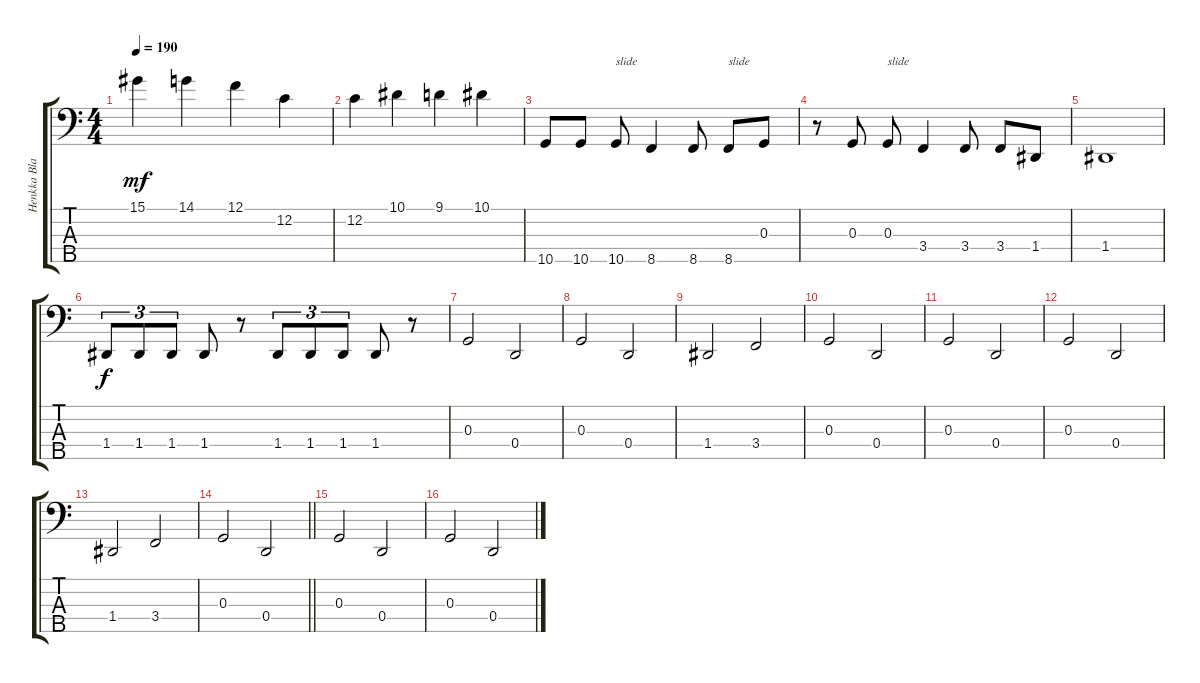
\track ("Henkka Blacksmith" "Henkka Bla") {instrument electricbasspick}
\staff {score tabs}
\tuning (F2 C2 G1 D1 A0) {hide}
\ts (4 4)
\tempo 190
\clef f4
\ks c
15.1.4{dy mf} 14.1.4 12.1.4 12.2.4 |
12.2.4 10.1.4 9.1.4 10.1.4 |
10.5.8 10.5.8 10.5.8{txt "slide"} 8.5.4 8.5.8 8.5.8{txt "slide"} 0.3.8 |
r.8 0.3.8 0.3.8{txt "slide"} 3.4.4 3.4.8 3.4.8 1.4.8 |
1.4.1 |
1.4.8{tu (3 2) dy f} 1.4.8{tu (3 2)} 1.4.8{tu (3 2)} 1.4.8 r.8 1.4.8{tu (3 2)} 1.4.8{tu (3 2)} 1.4.8{tu (3 2)} 1.4.8 r.8 |
0.3.2 0.4.2 |
0.3.2 0.4.2 |
1.4.2 3.4.2 |
0.3.2 0.4.2 |
0.3.2 0.4.2 |
0.3.2 0.4.2 |
1.4.2 3.4.2 |
\barLineRight lightlight
0.3.2 0.4.2 |
0.3.2 0.4.2 |
0.3.2 0.4.2
